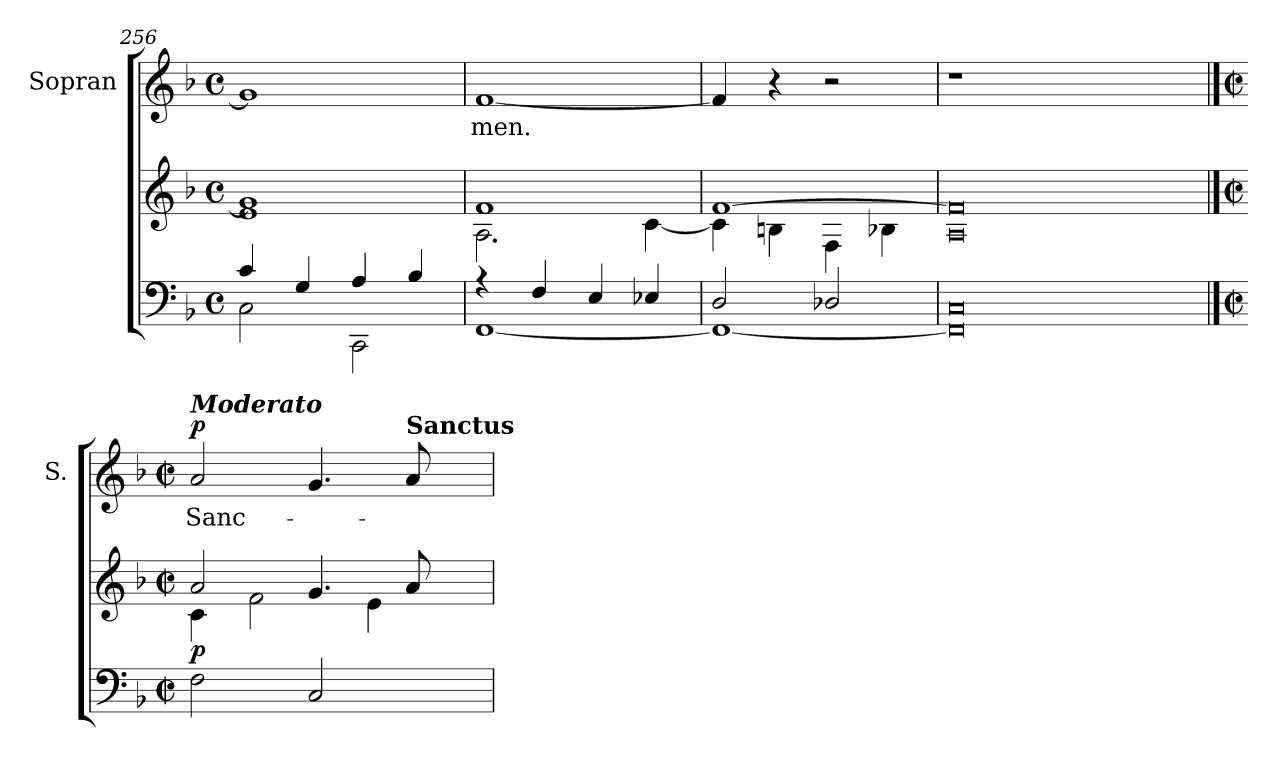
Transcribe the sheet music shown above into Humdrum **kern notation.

**kern	**kern	**dynam	**kern	**text	**dynam
*part2	*part2	*part2	*part1	*part1	*part1
*staff3	*staff2	*staff2/3	*staff1	*staff1	*staff1
*	*	*	*I"Sopran	*	*
*	*	*	*I'S.	*	*
*clefF4	*clefG2	*	*clefG2	*	*
*k[b-]	*k[b-]	*	*k[b-]	*	*
*F:	*F:	*	*F:	*	*
*M4/4	*M4/4	*	*M4/4	*	*
*met(c)	*met(c)	*	*met(c)	*	*
=256	=256	=256	=256	=256	=256
*^	*^	*	*	*	*
4c/	2C\	1g]	1e	.	1g]	.	.
4G/	.	.	.	.	.	.	.
4A/	2CC\	.	.	.	.	.	.
4B-/	.	.	.	.	.	.	.
=257	=257	=257	=257	=257	=257	=257	=257
!	!	!	!	!	!	!LO:LY:b	!
4rG	[<1FF	1f	2.A\	.	[1f	-men.	.
4F/	.	.	.	.	.	.	.
4E/	.	.	.	.	.	.	.
4E-X/	.	.	[<4c\	.	.	.	.
=258	=258	=258	=258	=258	=258	=258	=258
2D/	1FF_	[>1f	4c\]	.	4f/]	.	.
.	.	.	4Bn\	.	4r	.	.
2D-X/	.	.	4F\	.	2r	.	.
.	.	.	4B-X\	.	.	.	.
=259	=259	=259	=259	=259	=259	=259	=259
0C	0FF]	0f]	0A	.	1r	.	.
.	.	.	.	.	1ryy	.	.
*v	*v	*	*	*	*	*	*
!!LO:LB:g=z
==260	==260	==260	==260	==260	==260	==260
*M2/2	*M2/2	*	*	*M2/2	*	*
*met(c|)	*met(c|)	*	*	*met(c|)	*	*
!	!	!	!	!LO:TX:a:Bi:t=Moderato	!	!
!	!	!	!LO:DY:b	!	!LO:LY:b	!LO:DY:a
2F\	2a/	4c\	p	2a/	Sanc-	p
.	.	2f\	.	.	.	.
2C/	4.g/	.	.	4.g/	.	.
.	.	4e\	.	.	.	.
!	!	!	!	!LO:TX:a:B:t=Sanctus	!	!
.	8a/	.	.	8a/	.	.
*	*v	*v	*	*	*	*
=	=	=	=	=	=
*-	*-	*-	*-	*-	*-
